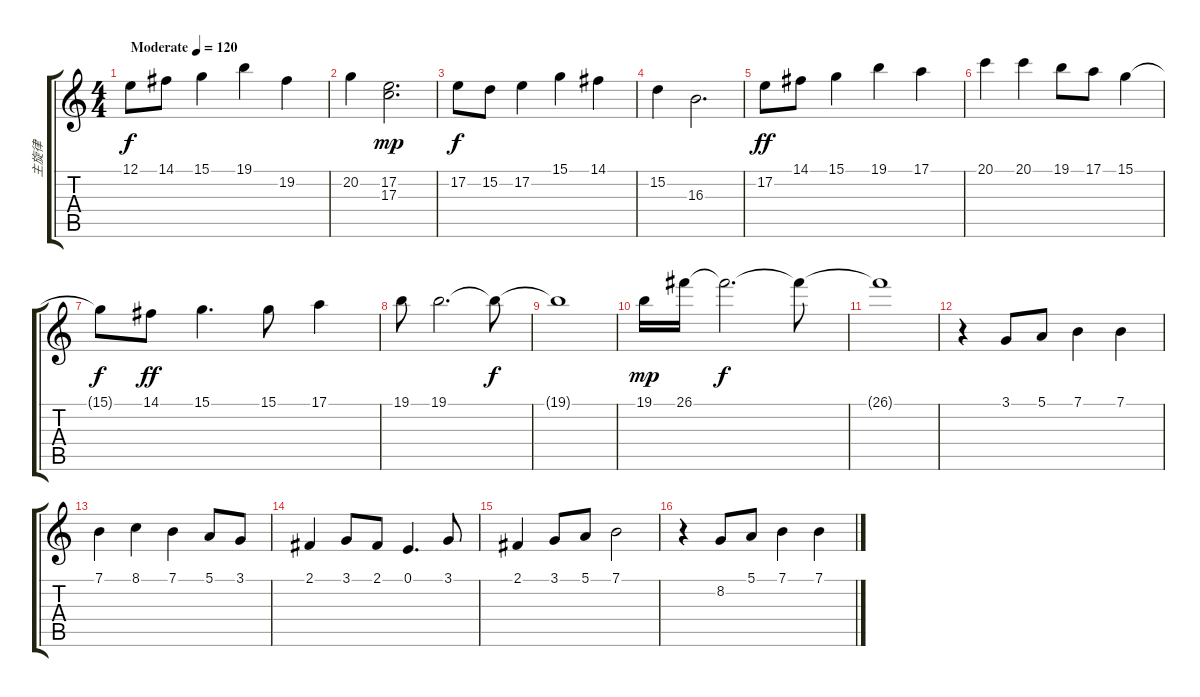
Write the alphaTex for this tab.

\track ("主旋律" "主旋律") {instrument acousticgrandpiano}
\staff {score tabs}
\tuning (E4 B3 G3 D3 A2 E2) {hide}
\ts (4 4)
\tempo (120 "Moderate")
\clef g2
\ks c
12.1.8{dy f instrument acousticgrandpiano} 14.1.8 15.1.4 19.1.4 19.2.4 |
20.2.4 (17.2 17.3).2{d dy mp} |
17.2.8{dy f} 15.2.8 17.2.4 15.1.4 14.1.4 |
15.2.4 16.3.2{d} |
17.2.8{dy ff} 14.1.8 15.1.4 19.1.4 17.1.4 |
20.1.4 20.1.4 19.1.8 17.1.8 15.1.4 |
15.1{t}.8{dy f} 14.1.8{dy ff} 15.1.4{d} 15.1.8 17.1.4 |
19.1.8 19.1.2{d} 19.1{t}.8{dy f} |
19.1{t}.1 |
19.1.16{dy mp} 26.1.16 26.1{t}.2{d dy f} 26.1{t}.8 |
26.1{t}.1 |
r.4 3.1.8 5.1.8 7.1.4 7.1.4 |
7.1.4 8.1.4 7.1.4 5.1.8 3.1.8 |
2.1.4 3.1.8 2.1.8 0.1.4{d} 3.1.8 |
2.1.4 3.1.8 5.1.8 7.1.2 |
r.4 8.2.8 5.1.8 7.1.4 7.1.4
